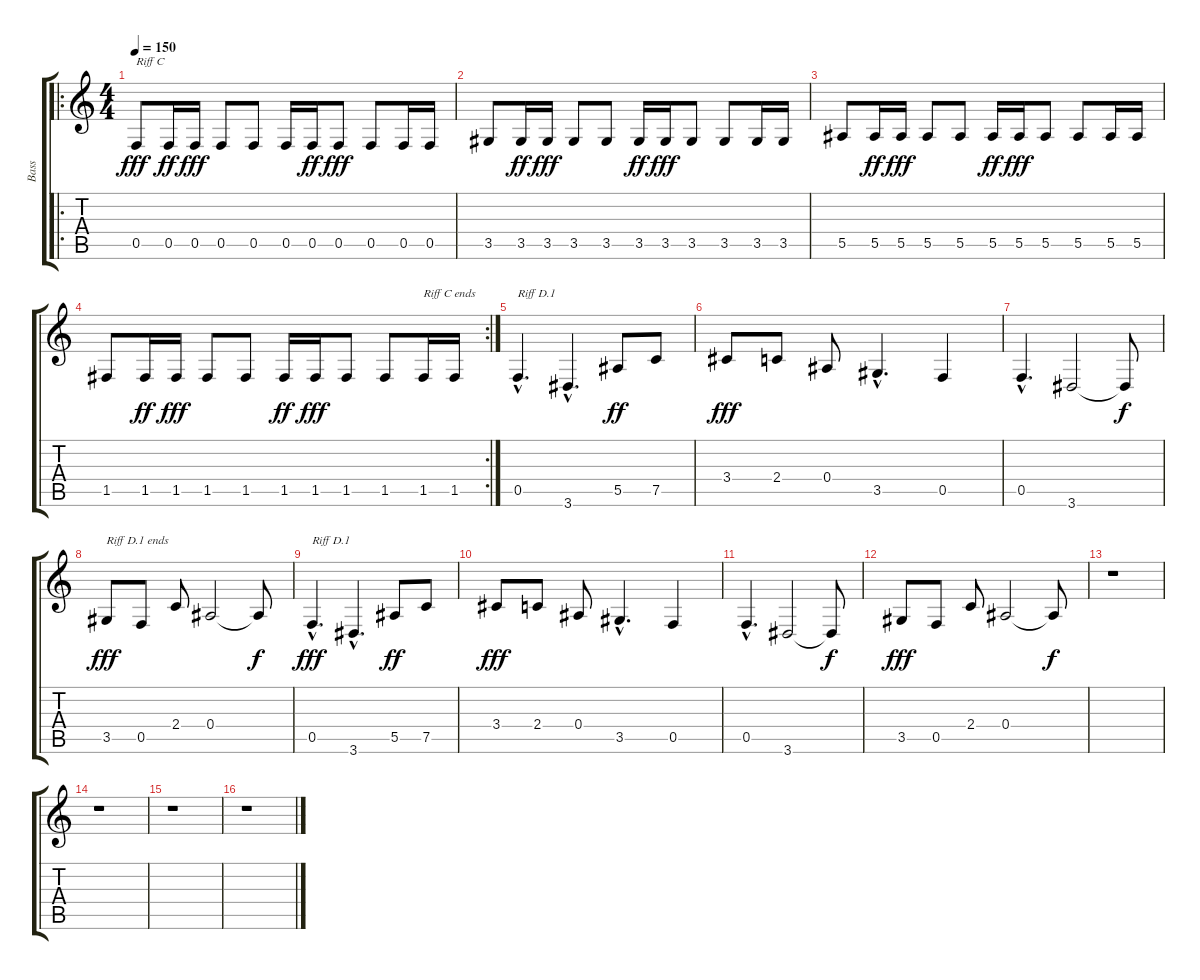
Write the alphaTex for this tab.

\track ("Bass" "Bass") {instrument electricbasspick}
\staff {score tabs}
\tuning (C4 G3 Eb3 Bb2 F2 C2) {hide}
\ro
\ts (4 4)
\tempo 150
\clef g2
\ks c
0.5.8{txt "Riff C" dy fff} 0.5.16{dy ff} 0.5.16{dy fff} 0.5.8 0.5.8 0.5.16 0.5.16{dy ff} 0.5.8{dy fff} 0.5.8 0.5.16 0.5.16 |
3.5.8 3.5.16{dy ff} 3.5.16{dy fff} 3.5.8 3.5.8 3.5.16{dy ff} 3.5.16{dy fff} 3.5.8 3.5.8 3.5.16 3.5.16 |
5.5.8 5.5.16{dy ff} 5.5.16{dy fff} 5.5.8 5.5.8 5.5.16{dy ff} 5.5.16{dy fff} 5.5.8 5.5.8 5.5.16 5.5.16 |
\rc 2
1.5.8 1.5.16{dy ff} 1.5.16{dy fff} 1.5.8 1.5.8 1.5.16{dy ff} 1.5.16{dy fff} 1.5.8 1.5.8 1.5.16{txt "Riff C ends"} 1.5.16 |
0.5{hac}.4{d txt "Riff D.1"} 3.6{hac}.4{d} 5.5.8{dy ff} 7.5.8 |
3.4.8{dy fff} 2.4.8 0.4.8 3.5{hac}.4{d} 0.5.4 |
0.5{hac}.4{d} 3.6.2 3.6{t}.8{dy f} |
3.5.8{txt "Riff D.1 ends" dy fff} 0.5.8 2.4.8 0.4.2 0.4{t}.8{dy f} |
0.5{hac}.4{d txt "Riff D.1" dy fff} 3.6{hac}.4{d} 5.5.8{dy ff} 7.5.8 |
3.4.8{dy fff} 2.4.8 0.4.8 3.5{hac}.4{d} 0.5.4 |
0.5{hac}.4{d} 3.6.2 3.6{t}.8{dy f} |
3.5.8{dy fff} 0.5.8 2.4.8 0.4.2 0.4{t}.8{dy f} |
r.1 |
r.1 |
r.1 |
r.1
